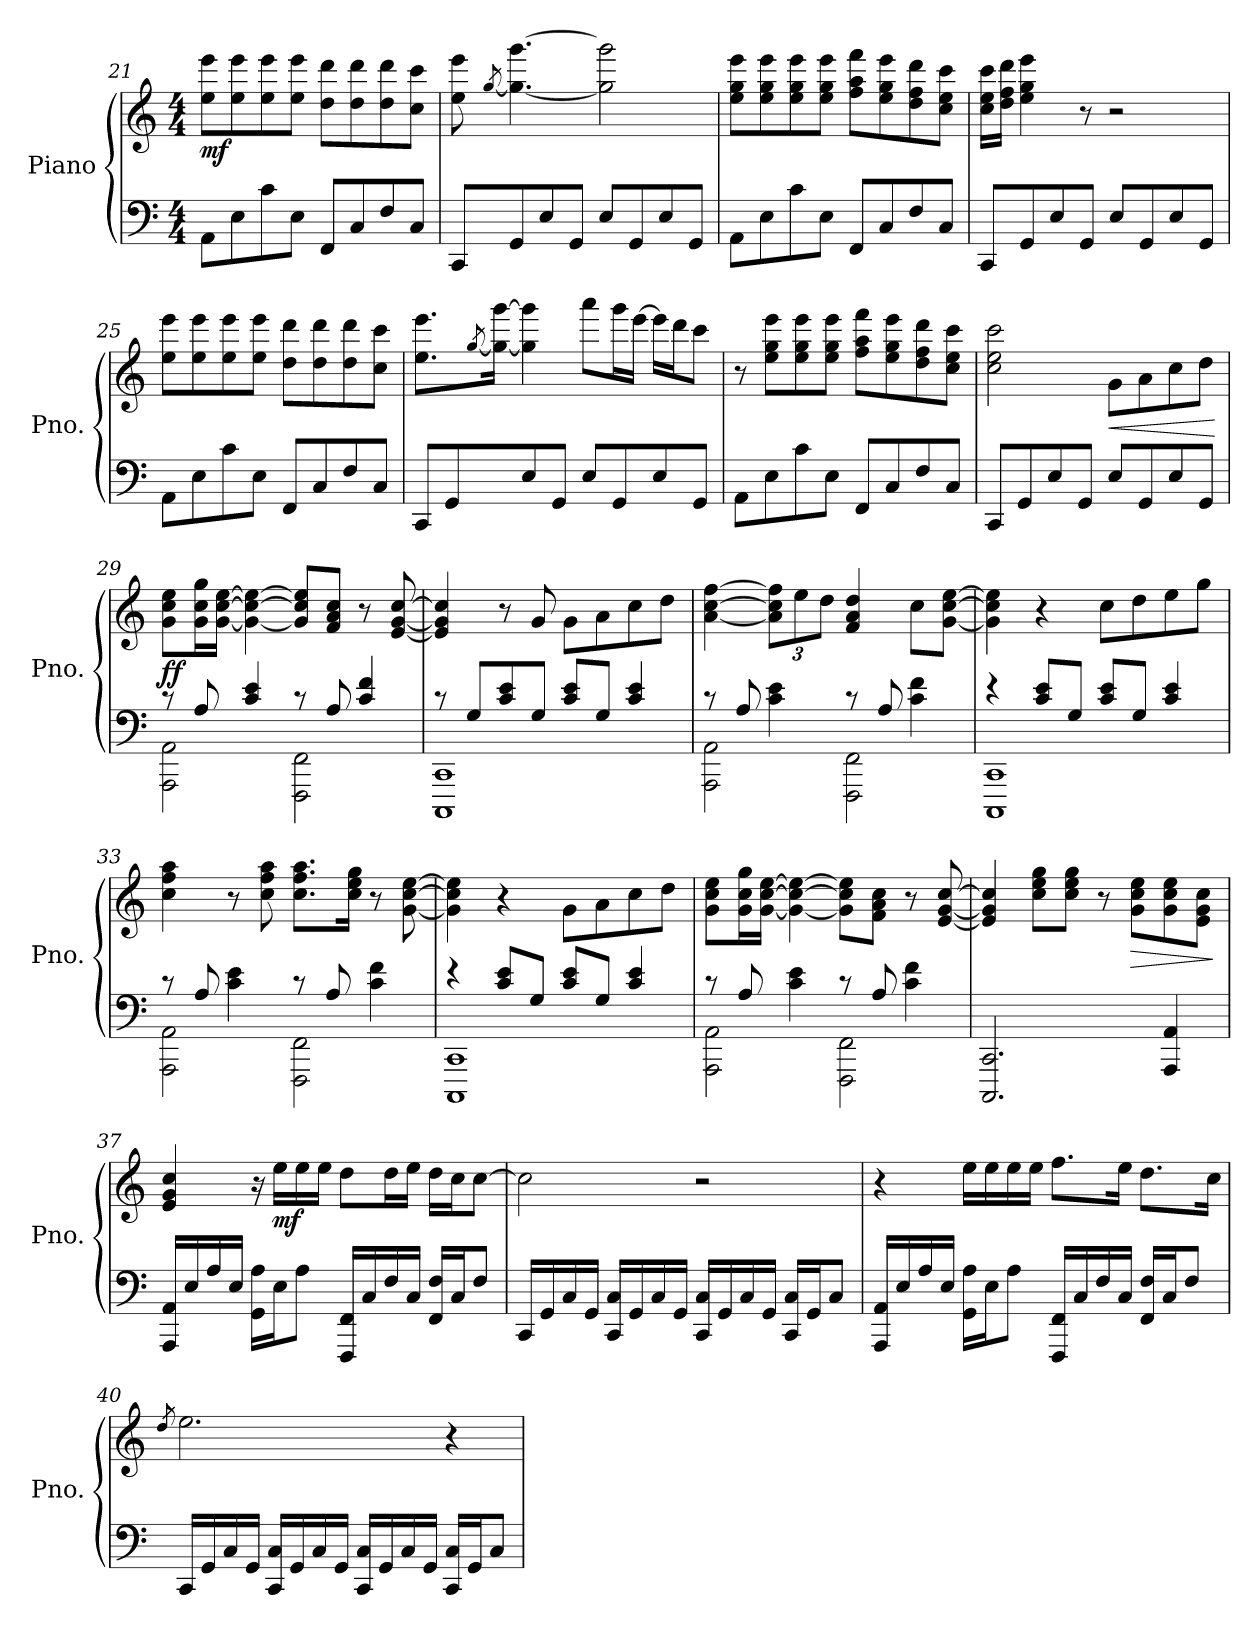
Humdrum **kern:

**kern	**kern	**dynam
*part1	*part1	*part1
*staff2	*staff1	*staff1/2
*I"Piano	*	*
*I'Pno.	*	*
*clefF4	*clefG2	*
*k[]	*k[]	*
*M4/4	*M4/4	*
=21	=21	=21
!	!	!LO:DY:b
8AA\L	8ee\ 8eee\L	mf
8E\	8ee\ 8eee\	.
8c\	8ee\ 8eee\	.
8E\J	8ee\ 8eee\J	.
8FF/L	8dd\ 8ddd\L	.
8C/	8dd\ 8ddd\	.
8F/	8dd\ 8ddd\	.
8C/J	8cc\ 8ccc\J	.
=22	=22	=22
8CC/L	8ee\ 8eee\	.
.	[8qgg/	.
8GG/	4.gg\_ [4.ggg\	.
8E/	.	.
8GG/J	.	.
8E/L	2gg\] 2ggg\]	.
8GG/	.	.
8E/	.	.
8GG/J	.	.
=23	=23	=23
8AA\L	8ee\ 8gg\ 8eee\L	.
8E\	8ee\ 8gg\ 8eee\	.
8c\	8ee\ 8gg\ 8eee\	.
8E\J	8ee\ 8gg\ 8eee\J	.
8FF/L	8ff\ 8aa\ 8fff\L	.
8C/	8ee\ 8gg\ 8eee\	.
8F/	8dd\ 8ff\ 8ddd\	.
8C/J	8cc\ 8ee\ 8ccc\J	.
!!LO:PB:g=z
=24	=24	=24
8CC/L	16cc\ 16ee\ 16ccc\LL	.
.	16dd\ 16ff\ 16ddd\JJ	.
8GG/	4ee\ 4gg\ 4eee\	.
8E/	.	.
8GG/J	8r	.
8E/L	2r	.
8GG/	.	.
8E/	.	.
8GG/J	.	.
=25	=25	=25
8AA\L	8ee\ 8eee\L	.
8E\	8ee\ 8eee\	.
8c\	8ee\ 8eee\	.
8E\J	8ee\ 8eee\J	.
8FF/L	8dd\ 8ddd\L	.
8C/	8dd\ 8ddd\	.
8F/	8dd\ 8ddd\	.
8C/J	8cc\ 8ccc\J	.
=26	=26	=26
8CC/L	8.ee\ 8.eee\L	.
8GG/	.	.
.	[8qgg/	.
.	16gg\_ [16ggg\Jk	.
8E/	4gg\] 4ggg\]	.
8GG/J	.	.
8E/L	8aaa\L	.
8GG/	16ggg\L	.
.	[16eee\JJ	.
8E/	16eee\LL]	.
.	16ddd\J	.
8GG/J	8ccc\J	.
!!LO:LB:g=z
=27	=27	=27
8AA\L	8r	.
8E\	8ee\ 8gg\ 8eee\L	.
8c\	8ee\ 8gg\ 8eee\	.
8E\J	8ee\ 8gg\ 8eee\J	.
8FF/L	8ff\ 8aa\ 8fff\L	.
8C/	8ee\ 8gg\ 8eee\	.
8F/	8dd\ 8ff\ 8ddd\	.
8C/J	8cc\ 8ee\ 8ccc\J	.
=28	=28	=28
8CC/L	2cc\ 2ee\ 2ccc\	.
8GG/	.	.
8E/	.	.
8GG/J	.	.
!	!	!LO:HP:b
8E/L	8g\L	<
8GG/	8a\	.
8E/	8cc\	.
8GG/J	8dd\J	.
.	.	[
=29	=29	=29
*^	*	*
!	!	!	!LO:DY:b
8r	2AAA\ 2AA\	8g\ 8cc\ 8ee\L	ff
8A/	.	16g\ 16cc\ 16gg\L	.
.	.	[16g\ [16cc\ [16ee\JJ	.
4c/ 4e/	.	4g\_ 4cc\_ 4ee\_	.
8r	2FFF\ 2FF\	8g/] 8cc/] 8ee/]L	.
8A/	.	8f/ 8a/ 8cc/J	.
4c/ 4f/	.	8r	.
.	.	[8e/ [8g/ [8cc/	.
=30	=30	=30	=30
8r	1CCC 1CC	4e/] 4g/] 4cc/]	.
8G/L	.	.	.
8c/ 8e/	.	8r	.
8G/J	.	8g/	.
8c/ 8e/L	.	8g\L	.
8G/J	.	8a\	.
4c/ 4e/	.	8cc\	.
.	.	8dd\J	.
!!LO:LB:g=z
=31	=31	=31	=31
8r	2AAA\ 2AA\	[4a\ [4cc\ [4ff\	.
8A/	.	.	.
*	*	*Xbrackettup	*
4c\ 4e\	.	12a\] 12cc\] 12ff\]L	.
.	.	12ee\	.
.	.	12dd\J	.
8r	2FFF\ 2FF\	4f/ 4a/ 4dd/	.
8A/	.	.	.
4c\ 4f\	.	8cc\L	.
.	.	[8g\ [8cc\ [8ee\J	.
=32	=32	=32	=32
4r	1CCC 1CC	4g\] 4cc\] 4ee\]	.
8c/ 8e/L	.	4r	.
8G/J	.	.	.
8c/ 8e/L	.	8cc\L	.
8G/J	.	8dd\	.
4c/ 4e/	.	8ee\	.
.	.	8gg\J	.
=33	=33	=33	=33
8r	2AAA\ 2AA\	4cc\ 4ff\ 4aa\	.
8A/	.	.	.
4c\ 4e\	.	8r	.
.	.	8cc\ 8ff\ 8aa\	.
8r	2FFF\ 2FF\	8.cc\ 8.ff\ 8.aa\L	.
8A/	.	.	.
.	.	16cc\ 16ee\ 16gg\Jk	.
4c\ 4f\	.	8r	.
.	.	[8g\ [8cc\ [8ee\	.
=34	=34	=34	=34
4r	1CCC 1CC	4g\] 4cc\] 4ee\]	.
8c/ 8e/L	.	4r	.
8G/J	.	.	.
8c/ 8e/L	.	8g\L	.
8G/J	.	8a\	.
4c/ 4e/	.	8cc\	.
.	.	8dd\J	.
!!LO:LB:g=z
=35	=35	=35	=35
8r	2AAA\ 2AA\	8g\ 8cc\ 8ee\L	.
8A/	.	16g\ 16cc\ 16gg\L	.
.	.	[16g\ [16cc\ [16ee\JJ	.
4c\ 4e\	.	4g\_ 4cc\_ 4ee\_	.
8r	2FFF\ 2FF\	8g\] 8cc\] 8ee\]L	.
8A/	.	8f\ 8a\ 8cc\J	.
4c\ 4f\	.	8r	.
.	.	[8e/ [8g/ [8cc/	.
*v	*v	*	*
=36	=36	=36
2.CCC/ 2.CC/	4e/] 4g/] 4cc/]	.
.	8cc\ 8ee\ 8gg\L	.
.	8cc\ 8ee\ 8gg\J	.
.	8r	.
!	!	!LO:HP:b
.	8g\ 8cc\ 8ee\L	>
4AAA/ 4AA/	8g\ 8cc\ 8ee\	.
.	8e\ 8g\ 8cc\J	.
.	.	]
=37	=37	=37
16AAA/ 16AA/LL	4e/ 4g/ 4cc/	.
16E/	.	.
16A/	.	.
16E/JJ	.	.
16GG\ 16A\LL	16r	.
!	!	!LO:DY:b
16E\J	16ee\LL	mf
8A\J	16ee\	.
.	16ee\JJ	.
16FFF/ 16FF/LL	8dd\L	.
16C/	.	.
16F/	16dd\L	.
16C/JJ	16ee\JJ	.
16FF/ 16F/LL	16dd\LL	.
16C/J	16cc\J	.
8F/J	[8cc\J	.
!!LO:LB:g=z
=38	=38	=38
16CC/LL	2cc\]	.
16GG/	.	.
16C/	.	.
16GG/JJ	.	.
16CC/ 16C/LL	.	.
16GG/	.	.
16C/	.	.
16GG/JJ	.	.
16CC/ 16C/LL	2r	.
16GG/	.	.
16C/	.	.
16GG/JJ	.	.
16CC/ 16C/LL	.	.
16GG/J	.	.
8C/J	.	.
=39	=39	=39
16AAA/ 16AA/LL	4r	.
16E/	.	.
16A/	.	.
16E/JJ	.	.
16GG\ 16A\LL	16ee\LL	.
16E\J	16ee\	.
8A\J	16ee\	.
.	16ee\JJ	.
16FFF/ 16FF/LL	8.ff\L	.
16C/	.	.
16F/	.	.
16C/JJ	16ee\Jk	.
16FF/ 16F/LL	8.dd\L	.
16C/J	.	.
8F/J	.	.
.	16cc\Jk	.
=40	=40	=40
.	8qdd/	.
16CC/LL	2.ee\	.
16GG/	.	.
16C/	.	.
16GG/JJ	.	.
16CC/ 16C/LL	.	.
16GG/	.	.
16C/	.	.
16GG/JJ	.	.
16CC/ 16C/LL	.	.
16GG/	.	.
16C/	.	.
16GG/JJ	.	.
16CC/ 16C/LL	4r	.
16GG/J	.	.
8C/J	.	.
=	=	=
*-	*-	*-
